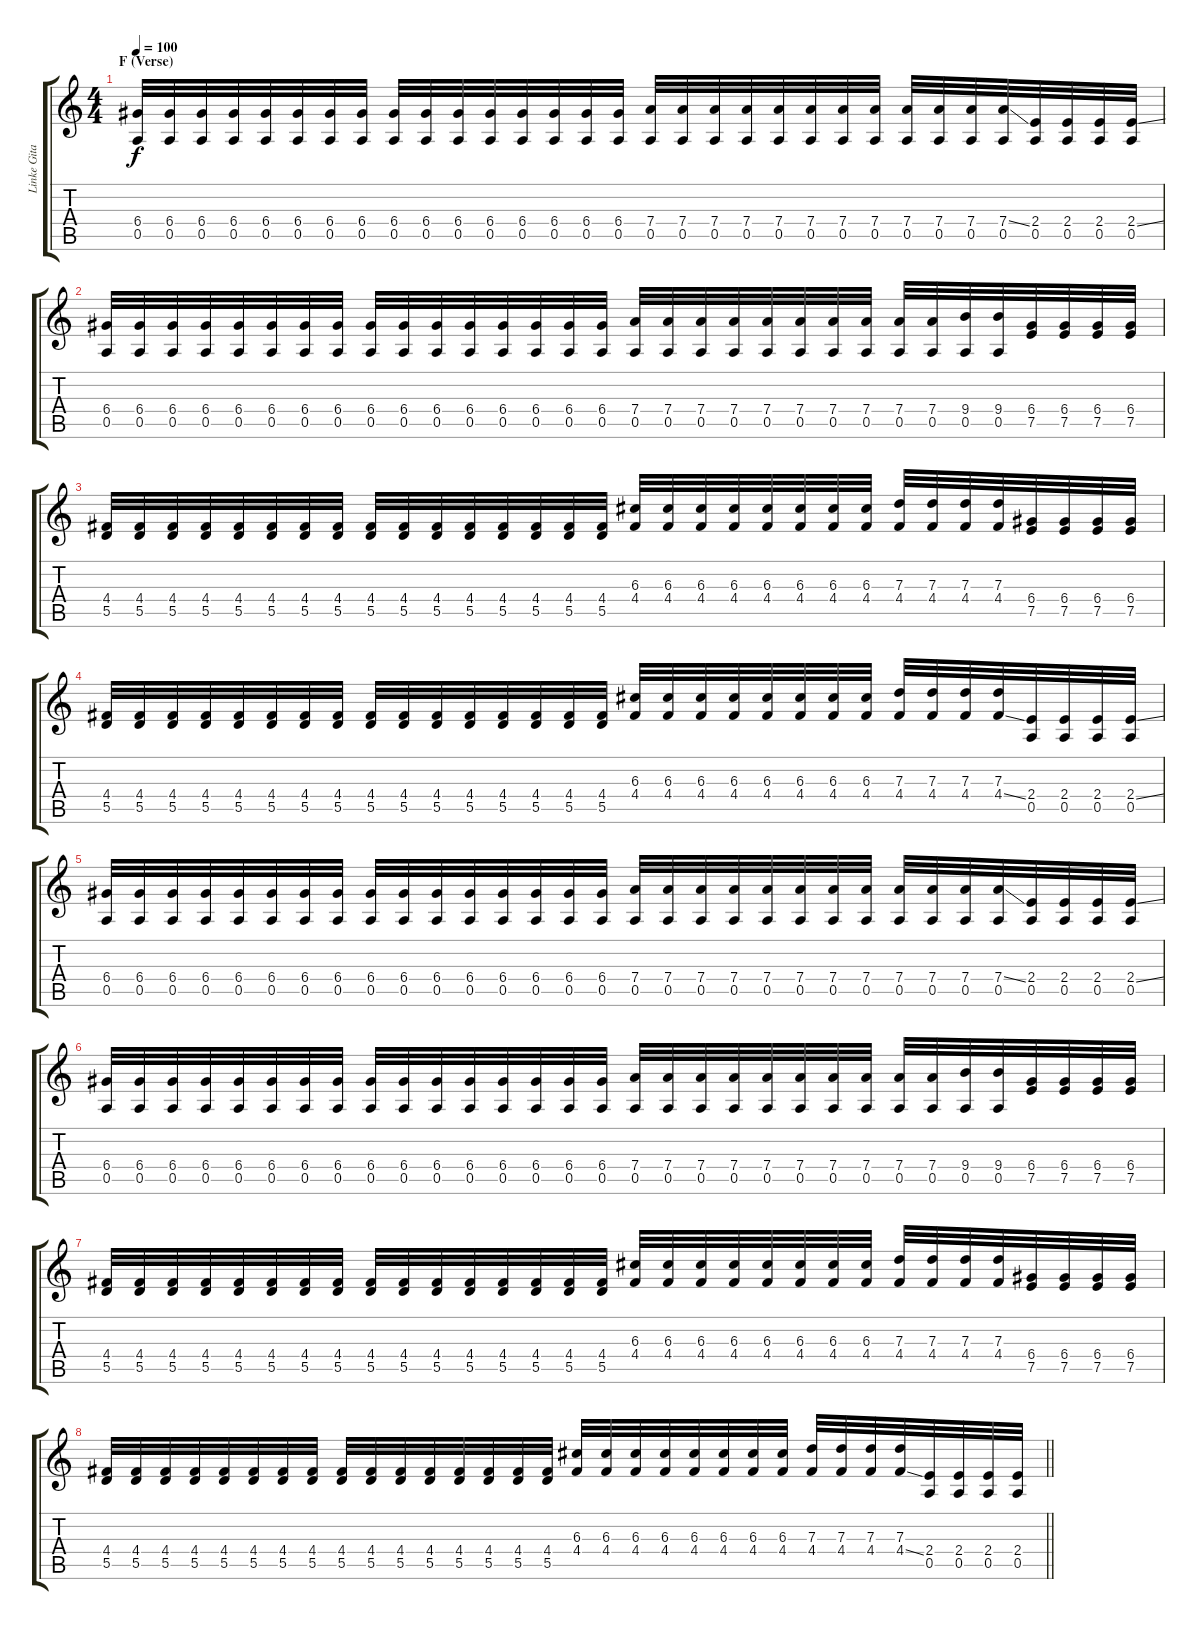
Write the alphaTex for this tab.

\track ("Linke Gitarre" "Linke Gita") {instrument distortionguitar}
\staff {score tabs}
\tuning (E4 B3 G3 D3 A2 E2) {hide}
\ts (4 4)
\section ("" "F (Verse)")
\tempo 100
\clef g2
\ks c
(6.4 0.5).32{dy f} (6.4 0.5).32 (6.4 0.5).32 (6.4 0.5).32 (6.4 0.5).32 (6.4 0.5).32 (6.4 0.5).32 (6.4 0.5).32 (6.4 0.5).32 (6.4 0.5).32 (6.4 0.5).32 (6.4 0.5).32 (6.4 0.5).32 (6.4 0.5).32 (6.4 0.5).32 (6.4 0.5).32 (7.4 0.5).32 (7.4 0.5).32 (7.4 0.5).32 (7.4 0.5).32 (7.4 0.5).32 (7.4 0.5).32 (7.4 0.5).32 (7.4 0.5).32 (7.4 0.5).32 (7.4 0.5).32 (7.4 0.5).32 (7.4{ss} 0.5).32 (2.4 0.5).32 (2.4 0.5).32 (2.4 0.5).32 (2.4{ss} 0.5).32 |
(6.4 0.5).32 (6.4 0.5).32 (6.4 0.5).32 (6.4 0.5).32 (6.4 0.5).32 (6.4 0.5).32 (6.4 0.5).32 (6.4 0.5).32 (6.4 0.5).32 (6.4 0.5).32 (6.4 0.5).32 (6.4 0.5).32 (6.4 0.5).32 (6.4 0.5).32 (6.4 0.5).32 (6.4 0.5).32 (7.4 0.5).32 (7.4 0.5).32 (7.4 0.5).32 (7.4 0.5).32 (7.4 0.5).32 (7.4 0.5).32 (7.4 0.5).32 (7.4 0.5).32 (7.4 0.5).32 (7.4 0.5).32 (9.4 0.5).32 (9.4 0.5).32 (6.4 7.5).32 (6.4 7.5).32 (6.4 7.5).32 (6.4 7.5).32 |
(4.4 5.5).32 (4.4 5.5).32 (4.4 5.5).32 (4.4 5.5).32 (4.4 5.5).32 (4.4 5.5).32 (4.4 5.5).32 (4.4 5.5).32 (4.4 5.5).32 (4.4 5.5).32 (4.4 5.5).32 (4.4 5.5).32 (4.4 5.5).32 (4.4 5.5).32 (4.4 5.5).32 (4.4 5.5).32 (6.3 4.4).32 (6.3 4.4).32 (6.3 4.4).32 (6.3 4.4).32 (6.3 4.4).32 (6.3 4.4).32 (6.3 4.4).32 (6.3 4.4).32 (7.3 4.4).32 (7.3 4.4).32 (7.3 4.4).32 (7.3 4.4).32 (6.4 7.5).32 (6.4 7.5).32 (6.4 7.5).32 (6.4 7.5).32 |
(4.4 5.5).32 (4.4 5.5).32 (4.4 5.5).32 (4.4 5.5).32 (4.4 5.5).32 (4.4 5.5).32 (4.4 5.5).32 (4.4 5.5).32 (4.4 5.5).32 (4.4 5.5).32 (4.4 5.5).32 (4.4 5.5).32 (4.4 5.5).32 (4.4 5.5).32 (4.4 5.5).32 (4.4 5.5).32 (6.3 4.4).32 (6.3 4.4).32 (6.3 4.4).32 (6.3 4.4).32 (6.3 4.4).32 (6.3 4.4).32 (6.3 4.4).32 (6.3 4.4).32 (7.3 4.4).32 (7.3 4.4).32 (7.3 4.4).32 (7.3 4.4{ss}).32 (2.4 0.5).32 (2.4 0.5).32 (2.4 0.5).32 (2.4{ss} 0.5).32 |
(6.4 0.5).32 (6.4 0.5).32 (6.4 0.5).32 (6.4 0.5).32 (6.4 0.5).32 (6.4 0.5).32 (6.4 0.5).32 (6.4 0.5).32 (6.4 0.5).32 (6.4 0.5).32 (6.4 0.5).32 (6.4 0.5).32 (6.4 0.5).32 (6.4 0.5).32 (6.4 0.5).32 (6.4 0.5).32 (7.4 0.5).32 (7.4 0.5).32 (7.4 0.5).32 (7.4 0.5).32 (7.4 0.5).32 (7.4 0.5).32 (7.4 0.5).32 (7.4 0.5).32 (7.4 0.5).32 (7.4 0.5).32 (7.4 0.5).32 (7.4{ss} 0.5).32 (2.4 0.5).32 (2.4 0.5).32 (2.4 0.5).32 (2.4{ss} 0.5).32 |
(6.4 0.5).32 (6.4 0.5).32 (6.4 0.5).32 (6.4 0.5).32 (6.4 0.5).32 (6.4 0.5).32 (6.4 0.5).32 (6.4 0.5).32 (6.4 0.5).32 (6.4 0.5).32 (6.4 0.5).32 (6.4 0.5).32 (6.4 0.5).32 (6.4 0.5).32 (6.4 0.5).32 (6.4 0.5).32 (7.4 0.5).32 (7.4 0.5).32 (7.4 0.5).32 (7.4 0.5).32 (7.4 0.5).32 (7.4 0.5).32 (7.4 0.5).32 (7.4 0.5).32 (7.4 0.5).32 (7.4 0.5).32 (9.4 0.5).32 (9.4 0.5).32 (6.4 7.5).32 (6.4 7.5).32 (6.4 7.5).32 (6.4 7.5).32 |
(4.4 5.5).32 (4.4 5.5).32 (4.4 5.5).32 (4.4 5.5).32 (4.4 5.5).32 (4.4 5.5).32 (4.4 5.5).32 (4.4 5.5).32 (4.4 5.5).32 (4.4 5.5).32 (4.4 5.5).32 (4.4 5.5).32 (4.4 5.5).32 (4.4 5.5).32 (4.4 5.5).32 (4.4 5.5).32 (6.3 4.4).32 (6.3 4.4).32 (6.3 4.4).32 (6.3 4.4).32 (6.3 4.4).32 (6.3 4.4).32 (6.3 4.4).32 (6.3 4.4).32 (7.3 4.4).32 (7.3 4.4).32 (7.3 4.4).32 (7.3 4.4).32 (6.4 7.5).32 (6.4 7.5).32 (6.4 7.5).32 (6.4 7.5).32 |
\barLineRight lightlight
(4.4 5.5).32 (4.4 5.5).32 (4.4 5.5).32 (4.4 5.5).32 (4.4 5.5).32 (4.4 5.5).32 (4.4 5.5).32 (4.4 5.5).32 (4.4 5.5).32 (4.4 5.5).32 (4.4 5.5).32 (4.4 5.5).32 (4.4 5.5).32 (4.4 5.5).32 (4.4 5.5).32 (4.4 5.5).32 (6.3 4.4).32 (6.3 4.4).32 (6.3 4.4).32 (6.3 4.4).32 (6.3 4.4).32 (6.3 4.4).32 (6.3 4.4).32 (6.3 4.4).32 (7.3 4.4).32 (7.3 4.4).32 (7.3 4.4).32 (7.3 4.4{ss}).32 (2.4 0.5).32 (2.4 0.5).32 (2.4 0.5).32 (2.4{ss} 0.5).32
